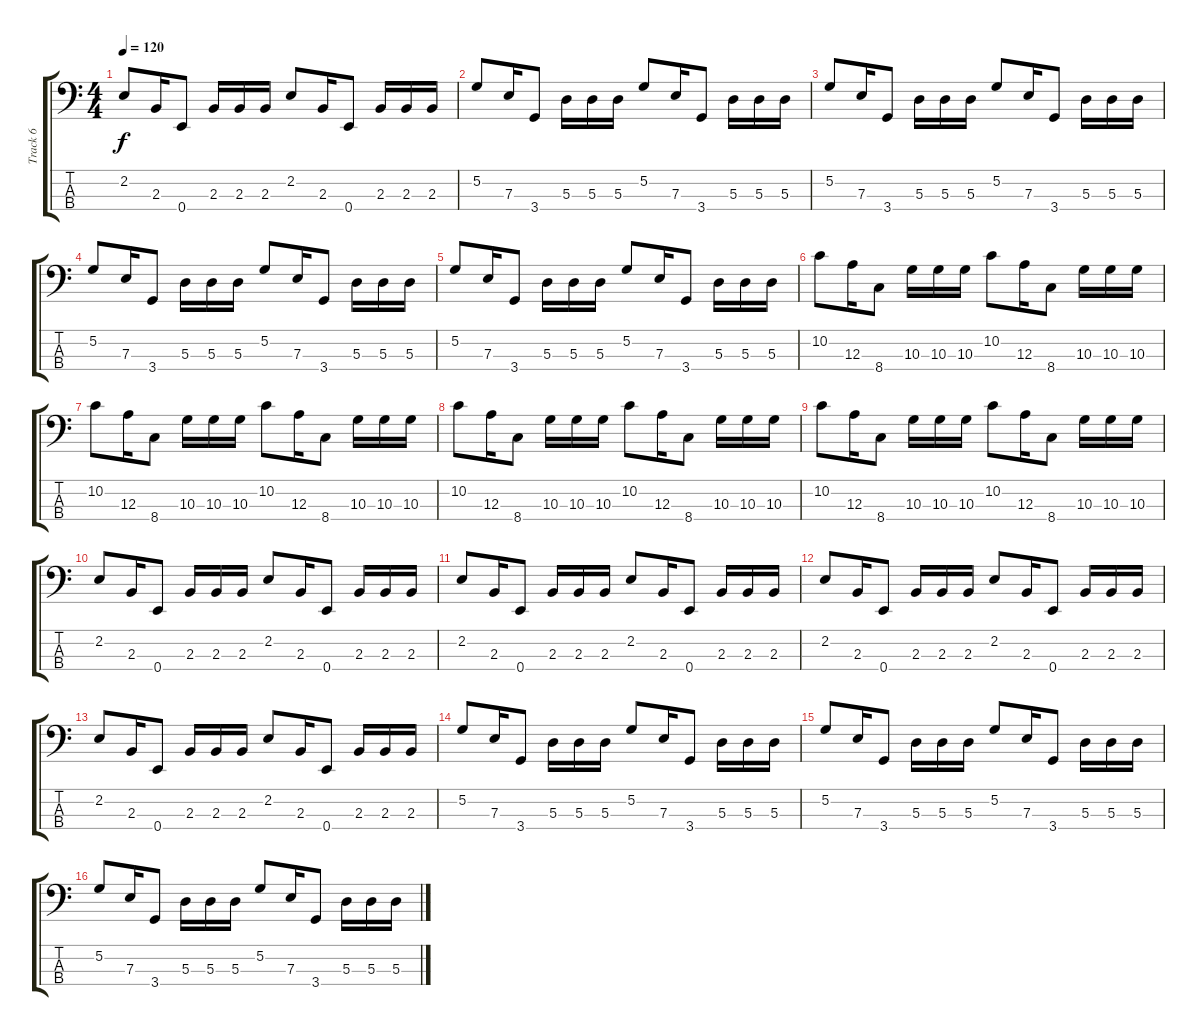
\track ("Track 6" "Track 6") {instrument slapbass1}
\staff {score tabs}
\tuning (G2 D2 A1 E1) {hide}
\ts (4 4)
\tempo 120
\clef f4
\ks c
2.2.8{dy f} 2.3.16 0.4.8 2.3.16 2.3.16 2.3.16 2.2.8 2.3.16 0.4.8 2.3.16 2.3.16 2.3.16 |
5.2.8 7.3.16 3.4.8 5.3.16 5.3.16 5.3.16 5.2.8 7.3.16 3.4.8 5.3.16 5.3.16 5.3.16 |
5.2.8 7.3.16 3.4.8 5.3.16 5.3.16 5.3.16 5.2.8 7.3.16 3.4.8 5.3.16 5.3.16 5.3.16 |
5.2.8 7.3.16 3.4.8 5.3.16 5.3.16 5.3.16 5.2.8 7.3.16 3.4.8 5.3.16 5.3.16 5.3.16 |
5.2.8 7.3.16 3.4.8 5.3.16 5.3.16 5.3.16 5.2.8 7.3.16 3.4.8 5.3.16 5.3.16 5.3.16 |
10.2.8 12.3.16 8.4.8 10.3.16 10.3.16 10.3.16 10.2.8 12.3.16 8.4.8 10.3.16 10.3.16 10.3.16 |
10.2.8 12.3.16 8.4.8 10.3.16 10.3.16 10.3.16 10.2.8 12.3.16 8.4.8 10.3.16 10.3.16 10.3.16 |
10.2.8 12.3.16 8.4.8 10.3.16 10.3.16 10.3.16 10.2.8 12.3.16 8.4.8 10.3.16 10.3.16 10.3.16 |
10.2.8 12.3.16 8.4.8 10.3.16 10.3.16 10.3.16 10.2.8 12.3.16 8.4.8 10.3.16 10.3.16 10.3.16 |
2.2.8 2.3.16 0.4.8 2.3.16 2.3.16 2.3.16 2.2.8 2.3.16 0.4.8 2.3.16 2.3.16 2.3.16 |
2.2.8 2.3.16 0.4.8 2.3.16 2.3.16 2.3.16 2.2.8 2.3.16 0.4.8 2.3.16 2.3.16 2.3.16 |
2.2.8 2.3.16 0.4.8 2.3.16 2.3.16 2.3.16 2.2.8 2.3.16 0.4.8 2.3.16 2.3.16 2.3.16 |
2.2.8 2.3.16 0.4.8 2.3.16 2.3.16 2.3.16 2.2.8 2.3.16 0.4.8 2.3.16 2.3.16 2.3.16 |
5.2.8 7.3.16 3.4.8 5.3.16 5.3.16 5.3.16 5.2.8 7.3.16 3.4.8 5.3.16 5.3.16 5.3.16 |
5.2.8 7.3.16 3.4.8 5.3.16 5.3.16 5.3.16 5.2.8 7.3.16 3.4.8 5.3.16 5.3.16 5.3.16 |
5.2.8 7.3.16 3.4.8 5.3.16 5.3.16 5.3.16 5.2.8 7.3.16 3.4.8 5.3.16 5.3.16 5.3.16
